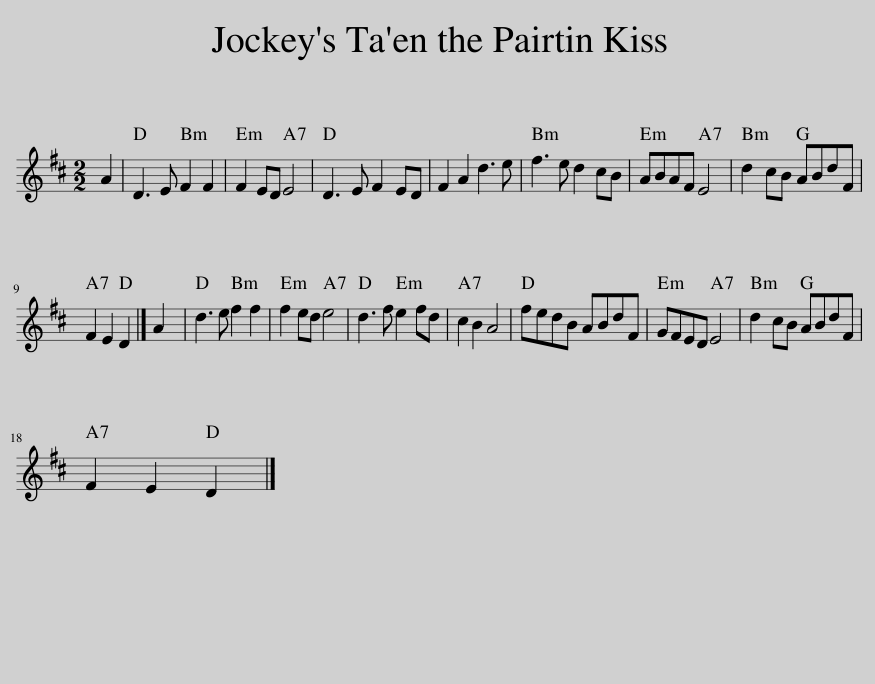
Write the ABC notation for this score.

X:1
L:1/8
M:2/2
I:linebreak $
K:D
V:1 treble
V:1
 A2 | D3 E F2 F2 | F2 ED E4 | D3 E F2 ED | F2 A2 d3 e | %5
 f3 e d2 cB | ABAF E4 | d2 cB ABdF |$ F2 E2 D2 |] A2 | %10
 d3 e f2 f2 | f2 ed e4 | d3 f e2 fd | c2 B2 A4 | fedB ABdF | %15
 GFED E4 | d2 cB ABdF |$ F2 E2 D2 |] %18
